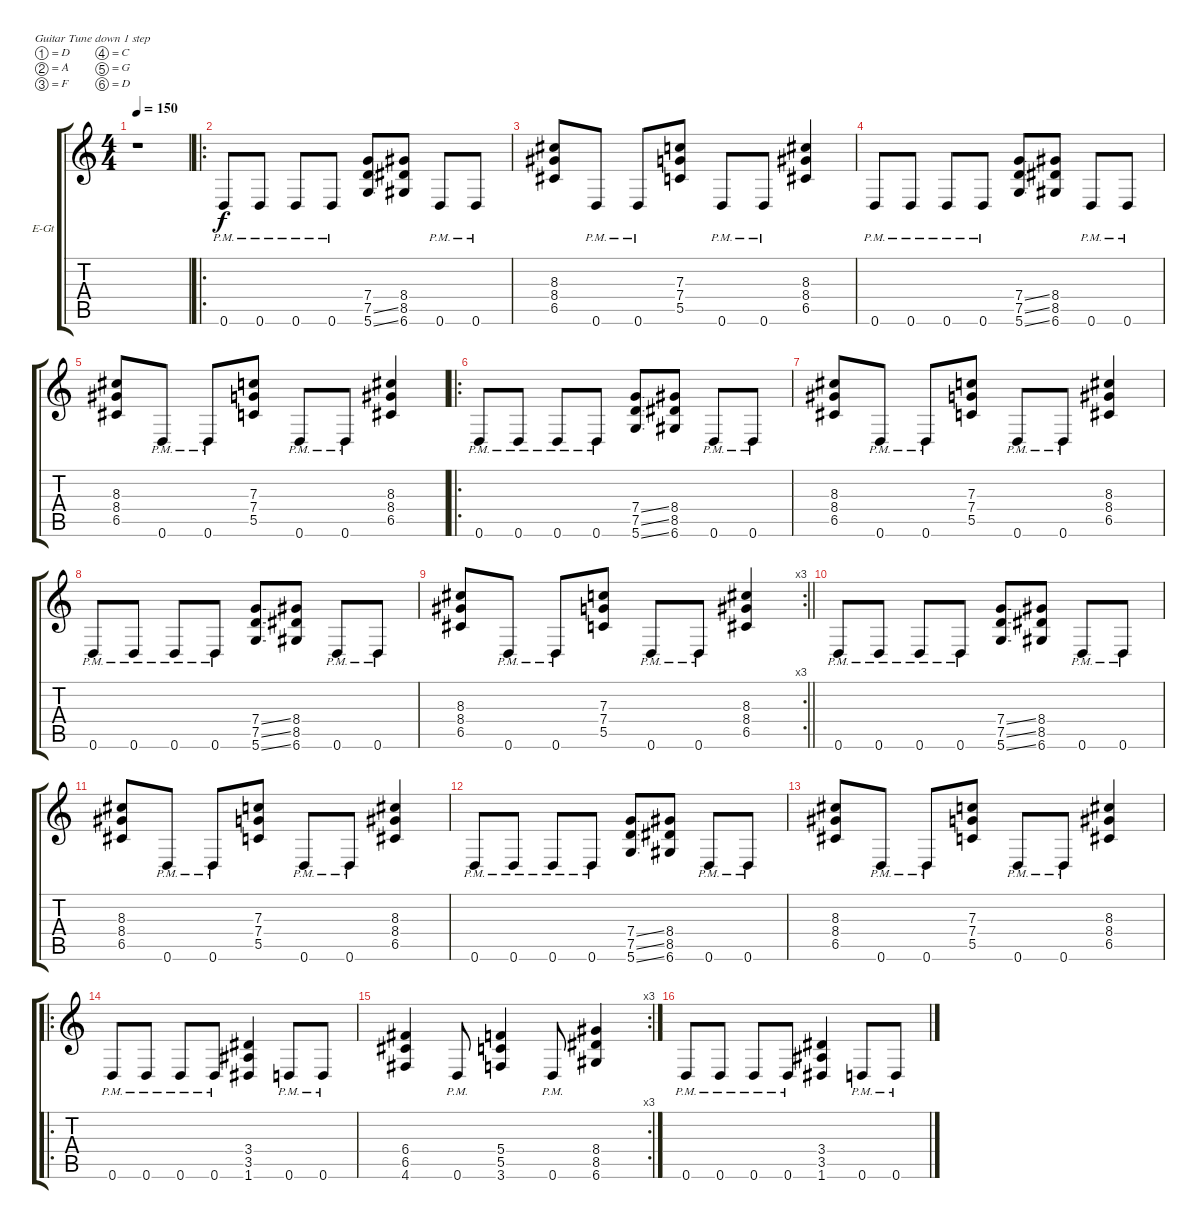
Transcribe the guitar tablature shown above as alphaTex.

\bracketExtendMode groupsimilarinstruments
\firstSystemTrackNameOrientation horizontal
\otherSystemsTrackNameOrientation horizontal
\track ("Guitar" "E-Gt") {instrument distortionguitar}
\staff {score tabs}
\tuning (D4 A3 F3 C3 G2 D2)
\ts (4 4)
\beaming (8 2 2 2 2)
\tempo 150
\clef g2
\ks c
r.1{dy f instrument distortionguitar} |
\ro
0.6{pm}.8 0.6{pm}.8 0.6{pm}.8 0.6{pm}.8 (7.5{ss} 5.6{ss} 7.4).8 (8.5 6.6 8.4).8 0.6{pm}.8 0.6{pm}.8 |
(6.5 8.4 8.3).8 0.6{pm}.8 0.6{pm}.8 (5.5 7.4 7.3).8 0.6{pm}.8 0.6{pm}.8 (6.5 8.4 8.3).4 |
0.6{pm}.8 0.6{pm}.8 0.6{pm}.8 0.6{pm}.8 (7.5{ss} 5.6{ss} 7.4{ss}).8 (8.5 6.6 8.4).8 0.6{pm}.8 0.6{pm}.8 |
(6.5 8.4 8.3).8 0.6{pm}.8 0.6{pm}.8 (5.5 7.4 7.3).8 0.6{pm}.8 0.6{pm}.8 (6.5 8.4 8.3).4 |
\ro
0.6{pm}.8 0.6{pm}.8 0.6{pm}.8 0.6{pm}.8 (7.5{ss} 5.6{ss} 7.4{ss}).8 (8.5 6.6 8.4).8 0.6{pm}.8 0.6{pm}.8 |
(6.5 8.4 8.3).8 0.6{pm}.8 0.6{pm}.8 (5.5 7.4 7.3).8 0.6{pm}.8 0.6{pm}.8 (6.5 8.4 8.3).4 |
0.6{pm}.8 0.6{pm}.8 0.6{pm}.8 0.6{pm}.8 (7.5{ss} 5.6{ss} 7.4{ss}).8 (8.5 6.6 8.4).8 0.6{pm}.8 0.6{pm}.8 |
\rc 3
\barLineRight lightlight
(6.5 8.4 8.3).8 0.6{pm}.8 0.6{pm}.8 (5.5 7.4 7.3).8 0.6{pm}.8 0.6{pm}.8 (6.5 8.4 8.3).4 |
0.6{pm}.8 0.6{pm}.8 0.6{pm}.8 0.6{pm}.8 (7.5{ss} 5.6{ss} 7.4{ss}).8 (8.5 6.6 8.4).8 0.6{pm}.8 0.6{pm}.8 |
(6.5 8.4 8.3).8 0.6{pm}.8 0.6{pm}.8 (5.5 7.4 7.3).8 0.6{pm}.8 0.6{pm}.8 (6.5 8.4 8.3).4 |
0.6{pm}.8 0.6{pm}.8 0.6{pm}.8 0.6{pm}.8 (7.5{ss} 5.6{ss} 7.4{ss}).8 (8.5 6.6 8.4).8 0.6{pm}.8 0.6{pm}.8 |
(6.5 8.4 8.3).8 0.6{pm}.8 0.6{pm}.8 (5.5 7.4 7.3).8 0.6{pm}.8 0.6{pm}.8 (6.5 8.4 8.3).4 |
\ro
0.6{pm}.8 0.6{pm}.8 0.6{pm}.8 0.6{pm}.8 (3.5 1.6 3.4).4 0.6{pm}.8 0.6{pm}.8 |
\rc 3
(6.5 4.6 6.4).4 0.6{pm}.8 (5.5 3.6 5.4).4 0.6{pm}.8 (8.5 6.6 8.4).4 |
0.6{pm}.8 0.6{pm}.8 0.6{pm}.8 0.6{pm}.8 (3.5 1.6 3.4).4 0.6{pm}.8 0.6{pm}.8
